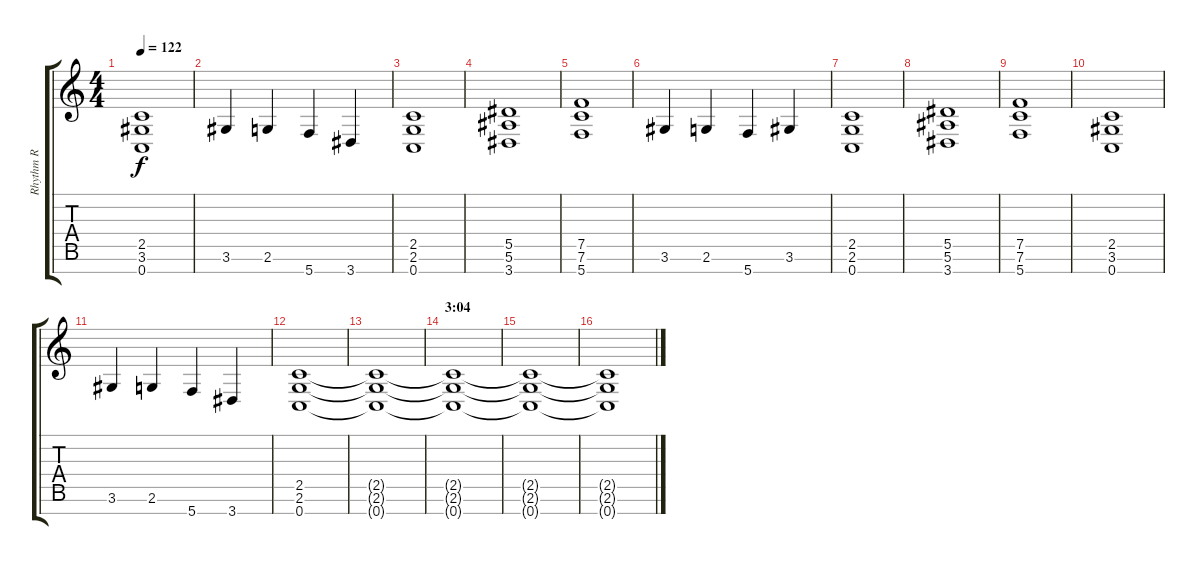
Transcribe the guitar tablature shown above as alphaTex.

\track ("Rhythm R" "Rhythm R") {instrument distortionguitar}
\staff {score tabs}
\tuning (F4 C4 Ab3 Eb3 Bb2 F2 C2) {hide}
\ts (4 4)
\tempo 122
\clef g2
\ks c
(2.5 3.6 0.7).1{dy f} |
3.6.4 2.6.4 5.7.4 3.7.4 |
(2.5 2.6 0.7).1 |
(5.5 5.6 3.7).1 |
(7.5 7.6 5.7).1 |
3.6.4 2.6.4 5.7.4 3.6.4 |
(2.5 2.6 0.7).1 |
(5.5 5.6 3.7).1 |
(7.5 7.6 5.7).1 |
(2.5 3.6 0.7).1 |
3.6.4 2.6.4 5.7.4 3.7.4 |
(2.5 2.6 0.7).1 |
(2.5{t} 2.6{t} 0.7{t}).1 |
\section ("" "3:04")
(2.5{t} 2.6{t} 0.7{t}).1 |
(2.5{t} 2.6{t} 0.7{t}).1 |
(2.5{t} 2.6{t} 0.7{t}).1
